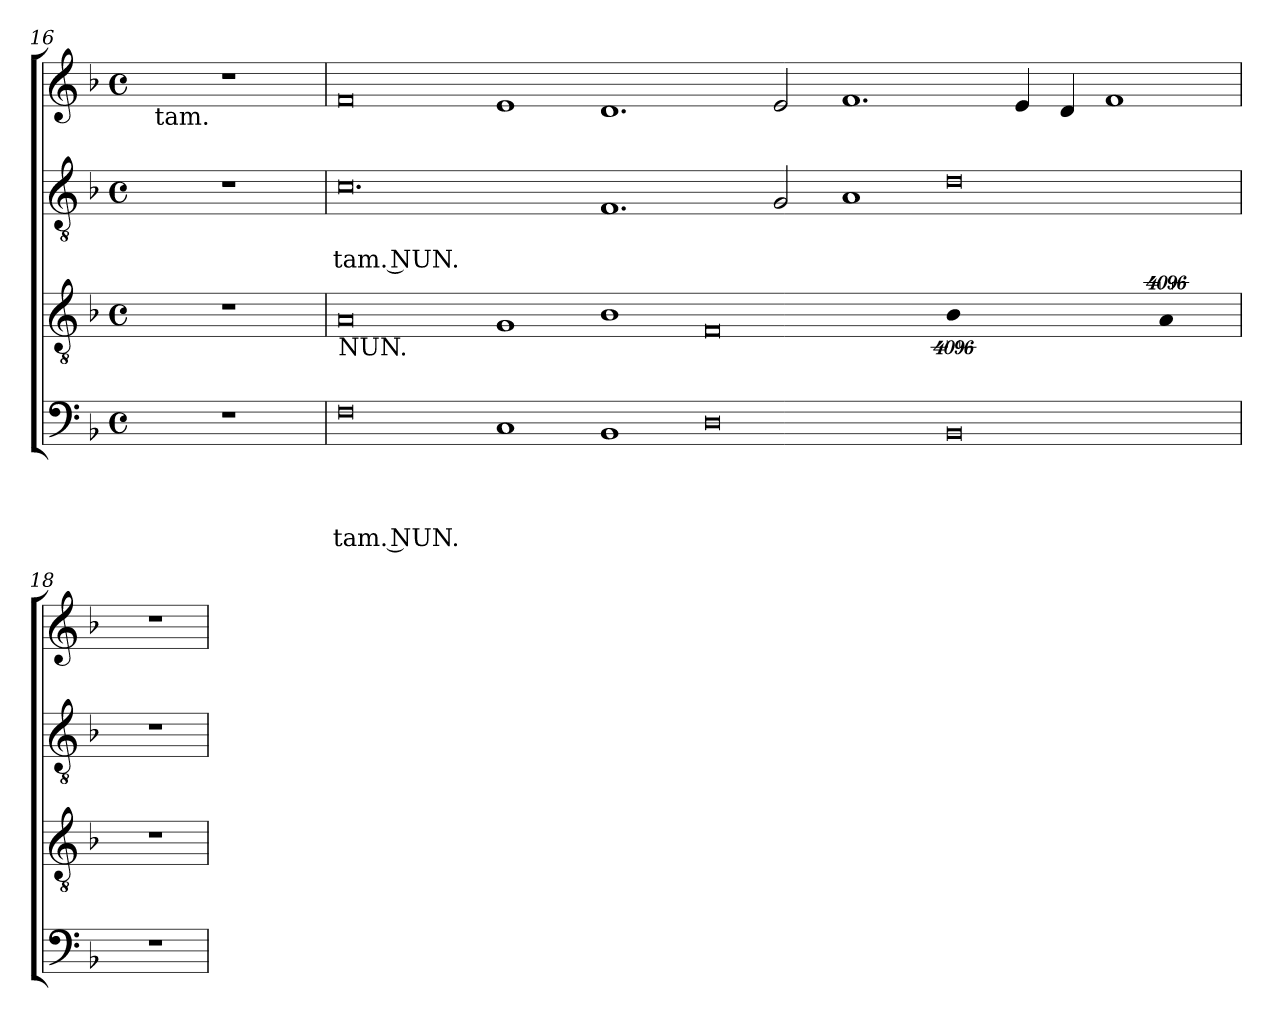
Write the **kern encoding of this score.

**kern	**text	**text	**text	**text	**kern	**kern	**text	**text	**kern
*part4	*part4	*part4	*part4	*part4	*part3	*part2	*part2	*part2	*part1
*staff4	*staff4	*staff4	*staff4	*staff4	*staff3	*staff2	*staff2	*staff2	*staff1
!!LO:PB:g=z
*clefF4	*	*	*	*	*clefGv2	*clefGv2	*	*	*clefG2
*k[b-]	*	*	*	*	*k[b-]	*k[b-]	*	*	*k[b-]
*F:	*	*	*	*	*F:	*F:	*	*	*F:
*M4/4	*	*	*	*	*M4/4	*M4/4	*	*	*M4/4
*met(c)	*	*	*	*	*met(c)	*met(c)	*	*	*met(c)
=16	=16	=16	=16	=16	=16	=16	=16	=16	=16
*	*	*	*	*	*	*	*	*	*^
1r	.	.	.	.	1r	1r	.	.	1r	32.ryy
!	!	!	!	!	!	!	!	!	!	!LO:TX:b:t=tam.
.	.	.	.	.	.	.	.	.	.	2ryy
.	.	.	.	.	.	.	.	.	.	4ryy
.	.	.	.	.	.	.	.	.	.	8ryy
.	.	.	.	.	.	.	.	.	.	16ryy
.	.	.	.	.	.	.	.	.	.	64ryy
=17	=17	=17	=17	=17	=17	=17	=17	=17	=17	=17
!	!	!	!	!	!	!	!	!	!LO:TX:b:t=NUN.	!
!	!	!	!	!	!LO:TX:b:t=NUN.	!	!	!	!	!
!	!	!	!	!LO:LY:b:rj	!	!	!	!LO:LY:b:rj	!	!
*	*	*	*	*	*	*	*	*	*v	*v
0F	.	.	.	tam. NUN.	0A	0.c	.	tam. NUN.	0f
1C	.	.	.	.	1G	.	.	.	1e
1BB-	.	.	.	.	1B-	1.F	.	.	1.d
0D	.	.	.	.	0F	.	.	.	.
.	.	.	.	.	.	2G/	.	.	2e/
.	.	.	.	.	.	1A	.	.	1.f
!	!	!	!	!	!LO:N:vis=0	!	!	!	!
0BB-	.	.	.	.	4096%5461B-	0d	.	.	.
.	.	.	.	.	.	.	.	.	4e/
.	.	.	.	.	.	.	.	.	4d/
.	.	.	.	.	.	.	.	.	1f
!	!	!	!	!	!LO:N:vis=1	!	!	!	!
.	.	.	.	.	4096%2731A	.	.	.	.
=18	=18	=18	=18	=18	=18	=18	=18	=18	=18
1r	.	.	.	.	1r	1r	.	.	1r
=	=	=	=	=	=	=	=	=	=
*-	*-	*-	*-	*-	*-	*-	*-	*-	*-
